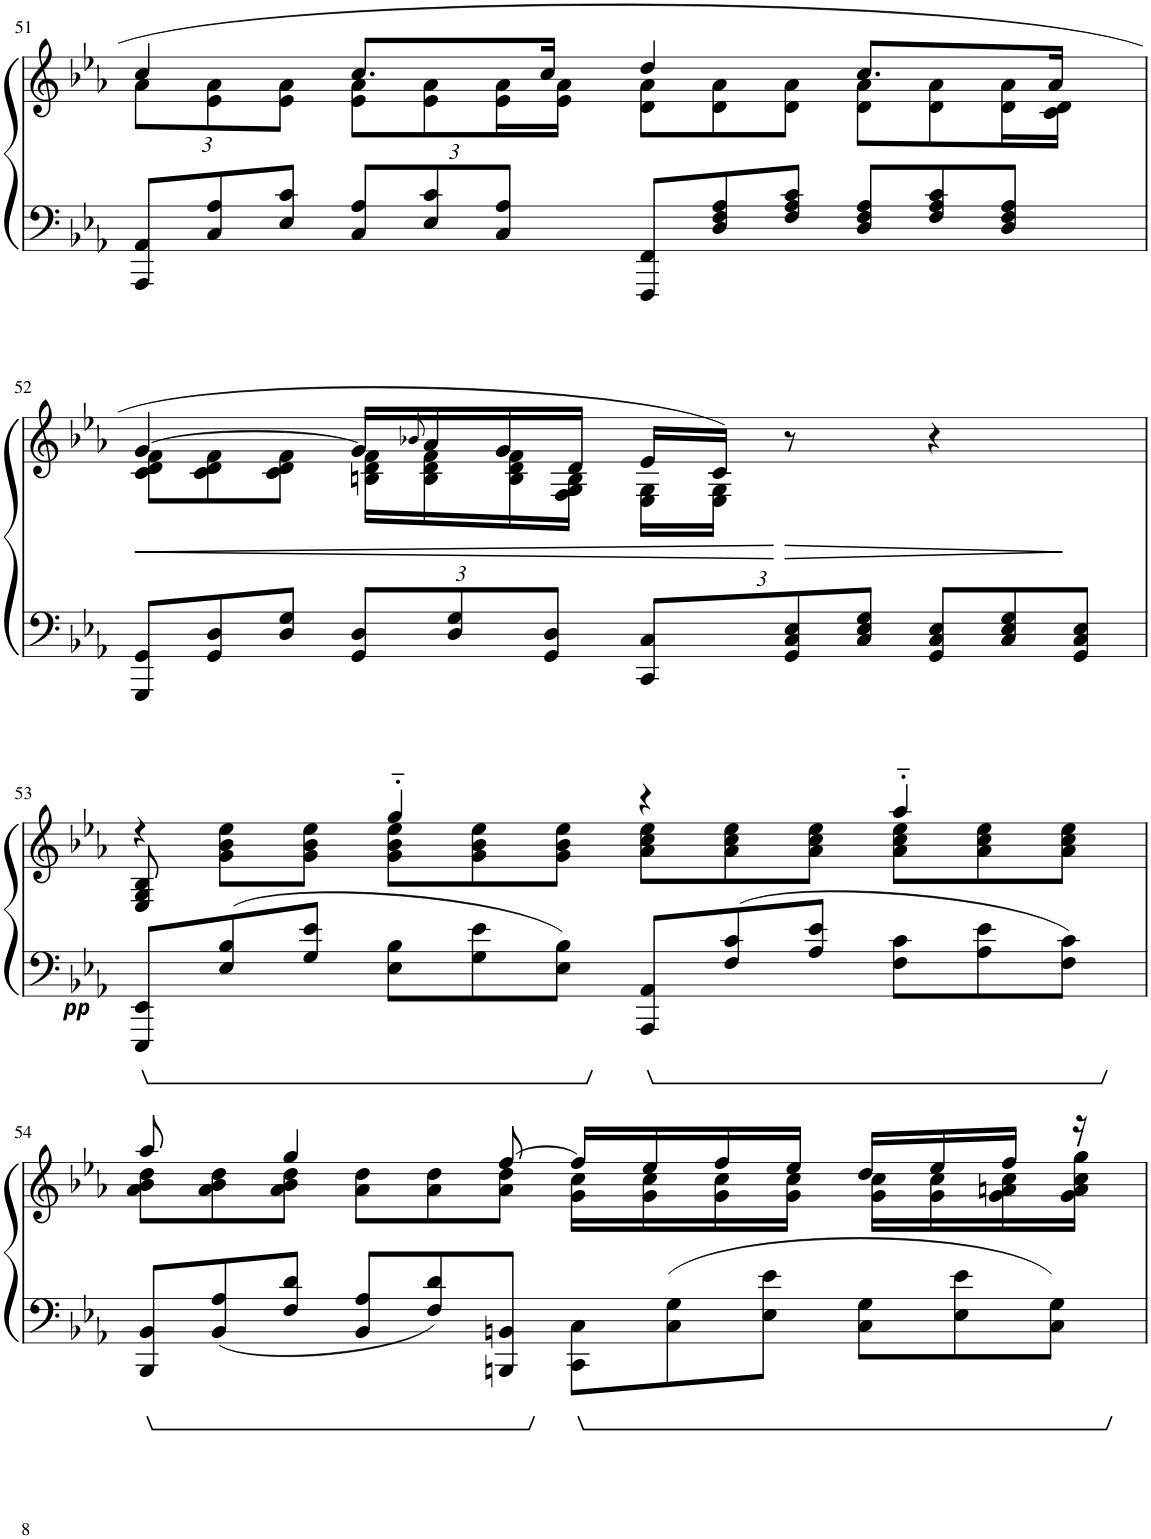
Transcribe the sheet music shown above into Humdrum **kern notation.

**kern	**kern	**dynam
*part1	*part1	*part1
*staff2	*staff1	*staff1/2
*I"Piano	*	*
*I'Pno	*	*
!!LO:PB:g=z
*clefF4	*clefG2	*
*k[b-e-a-]	*k[b-e-a-]	*
*M4/4	*M4/4	*
*met(c)	*met(c)	*
=51	=51	=51
*^	*^	*
*	*Xtuplet	*	*Xbrackettup	*
1ryy	12AAA-/ 12AA-/L	4cc/	12a-\L	.
.	12C/ 12A-/	.	12e-\ 12a-\	.
.	12E-/ 12c/J	.	12e-\ 12a-\J	.
.	12C/ 12A-/L	8.cc/L	12e-\ 12a-\L	.
.	12E-/ 12c/	.	12e-\ 12a-\	.
.	12C/ 12A-/J	.	24e-\ 24a-\L	.
.	.	16cc/Jk	.	.
.	.	.	24e-\ 24a-\JJ	.
*	*	*	*Xtuplet	*
.	12FFF/ 12FF/L	4dd/	12d\ 12a-\L	.
.	12D/ 12F/ 12A-/	.	12d\ 12a-\	.
.	12F/ 12A-/ 12c/J	.	12d\ 12a-\J	.
.	12D/ 12F/ 12A-/L	8.cc/L	12d\ 12a-\L	.
.	12F/ 12A-/ 12c/	.	12d\ 12a-\	.
.	12D/ 12F/ 12A-/J	.	24d\ 24a-\L	.
.	.	16a-/Jk	.	.
.	.	.	24c\ 24d\JJ	.
*v	*v	*	*	*
!!LO:LB:g=z	!!
=52	=52	=52	=52
!	!	!	!LO:HP:b
12GGG/ 12GG/L	[4g/	12c\ 12d\ 12f\L	<
12GG/ 12D/	.	12c\ 12d\ 12f\	.
12D/ 12G/J	.	12c\ 12d\ 12f\J	.
*tuplet	*	*	*
*Xbrackettup	*	*	*
12GG/ 12D/L	16g/LL]	16Bn\ 16d\ 16f\LL	.
.	8qb-X/	.	.
.	16a-/	16B\ 16d\ 16f\	.
12D/ 12G/	.	.	.
.	16g/	16B\ 16d\ 16f\	.
12GG/ 12D/J	.	.	.
.	16d/JJ	16F\ 16G\ 16B\JJ	.
12CC/ 12C/L	24e-/LL	24E-\ 24G\LL	.
.	24c/JJ	24E-\ 24G\JJ	.
!	!	!	!LO:HP:n=1:b
12GG/ 12C/ 12E-/	12r	6ryy	[ >
12C/ 12E-/ 12G/J	12ryy	.	.
*Xtuplet	*	*	*
12GG/ 12C/ 12E-/L	6r	12ryy	.
12C/ 12E-/ 12G/	.	6ryy	.
12GG/ 12C/ 12E-/J	12ryy	.	]
!!LO:LB:g=z	!!
=53	=53	=53	=53
!	!	!	!LO:DY:b=2
12EEE-/ 12EE-/L	4r	12E-/ 12G/ 12B-/	other-dynamics
12E-/ 12B-/	.	12g\ 12b-\ 12ee-\L	.
12G/ 12e-/J	.	12g\ 12b-\ 12ee-\J	.
12E-\ 12B-\L	4gg'~/	12g\ 12b-\ 12ee-\L	.
12G\ 12e-\	.	12g\ 12b-\ 12ee-\	.
12E-\ 12B-\J	.	12g\ 12b-\ 12ee-\J	.
12AAA-/ 12AA-/L	4r	12a-\ 12cc\ 12ee-\L	.
12F/ 12c/	.	12a-\ 12cc\ 12ee-\	.
12A-/ 12e-/J	.	12a-\ 12cc\ 12ee-\J	.
12F\ 12c\L	4aa-'~/	12a-\ 12cc\ 12ee-\L	.
12A-\ 12e-\	.	12a-\ 12cc\ 12ee-\	.
12F\ 12c\J	.	12a-\ 12cc\ 12ee-\J	.
!!LO:LB:g=z	!!
=54	=54	=54	=54
12BBB-/ 12BB-/L	12aa-/	12a-\ 12b-\ 12dd\L	.
12BB-/ 12A-/	12ryy	12a-\ 12b-\ 12dd\	.
12F/ 12d/J	6gg/	12a-\ 12b-\ 12dd\J	.
12BB-/ 12A-/L	.	12a-\ 12dd\L	.
12F/ 12d/	12ryy	12a-\ 12dd\	.
12BBBn/ 12BBn/J	[12ff/	12a-\ 12dd\J	.
12CC\ 12C\L	16ff/LL]	16g\ 16cc\LL	.
.	16ee-/	16g\ 16cc\	.
12C\ 12G\	.	.	.
.	16ff/	16g\ 16cc\	.
12E-\ 12e-\J	.	.	.
.	16ee-/JJ	16g\ 16cc\JJ	.
12C\ 12G\L	16dd/LL	16g\ 16cc\LL	.
.	16ee-/	16g\ 16cc\	.
12E-\ 12e-\	.	.	.
.	16ff/JJ	16g\ 16an\ 16cc\	.
12C\ 12G\J	.	.	.
.	16r	16g\ 16a\ 16cc\ 16gg\JJ	.
*	*v	*v	*
=	=	=
*-	*-	*-
